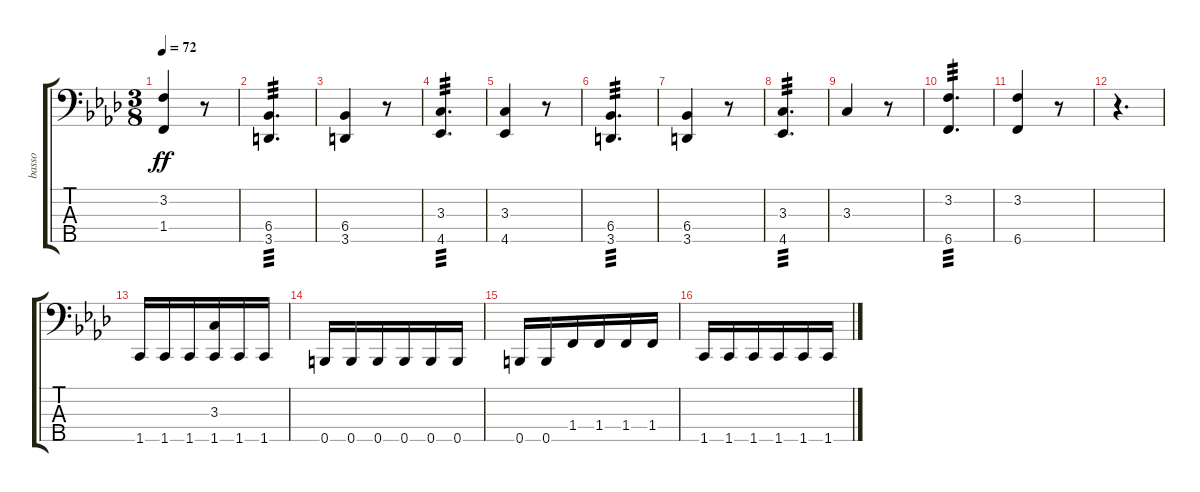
\track ("basso" "basso") {instrument electricbassfinger}
\staff {score tabs}
\tuning (G2 D2 A1 E1 B0) {hide}
\ts (3 8)
\tempo 72
\clef f4
\ks fminor
(3.2 1.4).4{dy ff} r.8 |
(6.4 3.5).4{d tp 3} |
(6.4 3.5).4 r.8 |
(3.3 4.5).4{d tp 3} |
(3.3 4.5).4 r.8 |
(6.4 3.5).4{d tp 3} |
(6.4 3.5).4 r.8 |
(3.3 4.5).4{d tp 3} |
3.3.4 r.8 |
(3.2 6.5).4{d tp 3} |
(3.2 6.5).4 r.8 |
r.4{d} |
1.5.16 1.5.16 1.5.16 (3.3 1.5).16 1.5.16 1.5.16 |
0.5.16 0.5.16 0.5.16 0.5.16 0.5.16 0.5.16 |
0.5.16 0.5.16 1.4.16 1.4.16 1.4.16 1.4.16 |
1.5.16 1.5.16 1.5.16 1.5.16 1.5.16 1.5.16
